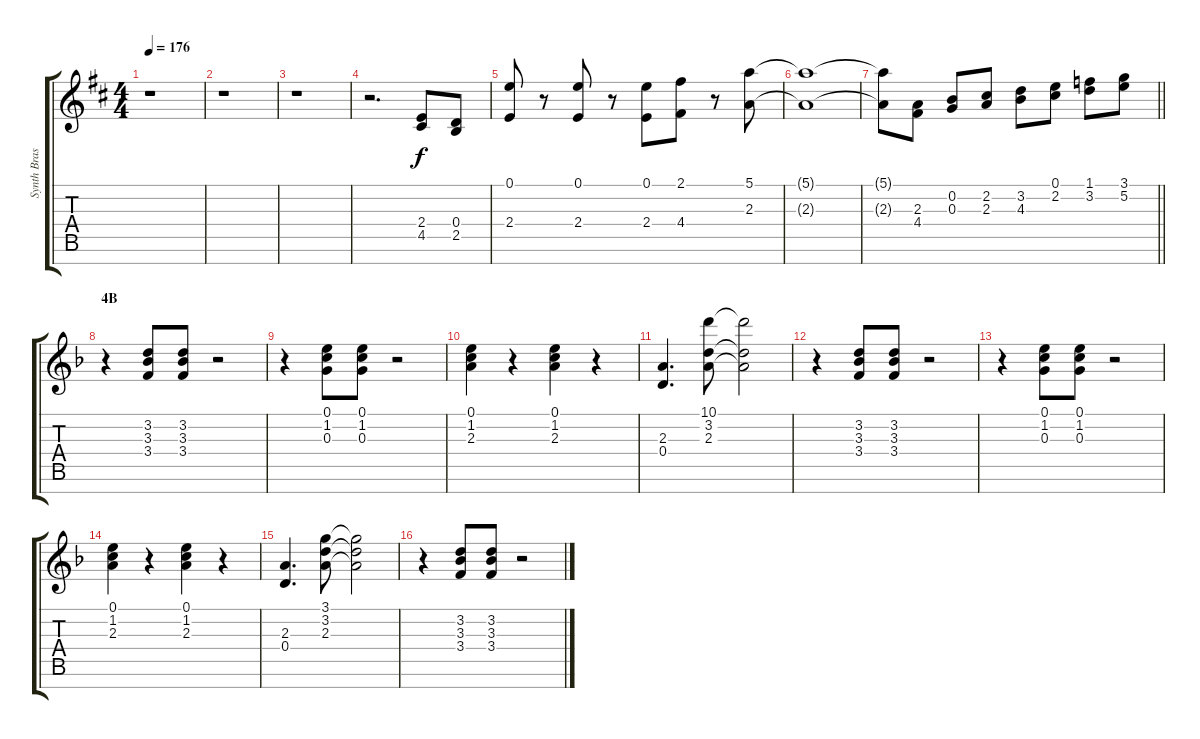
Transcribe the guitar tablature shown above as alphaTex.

\track ("Synth Brass I" "Synth Bras") {instrument brasssection}
\staff {score tabs}
\tuning (E5 B4 G4 D4 A3 E3 B2) {hide}
\ts (4 4)
\tempo 176
\clef g2
\ks d
r.1{dy f} |
r.1 |
r.1 |
r.2{d} (2.4 4.5).8 (0.4 2.5).8 |
(0.1 2.4).8 r.8 (0.1 2.4).8 r.8 (0.1 2.4).8 (2.1 4.4).8 r.8 (5.1 2.3).8 |
(5.1{t} 2.3{t}).1 |
\barLineRight lightlight
(5.1{t} 2.3{t}).8 (2.3 4.4).8 (0.2 0.3).8 (2.2 2.3).8 (3.2 4.3).8 (0.1 2.2).8 (1.1 3.2).8 (3.1 5.2).8 |
\section ("" "4B")
\ks f
r.4 (3.2 3.3 3.4).8 (3.2 3.3 3.4).8 r.2 |
r.4 (0.1 1.2 0.3).8 (0.1 1.2 0.3).8 r.2 |
(0.1 1.2 2.3).4 r.4 (0.1 1.2 2.3).4 r.4 |
(2.3 0.4).4{d} (10.1 3.2 2.3).8 (10.1{t} 3.2{t} 2.3{t}).2 |
r.4 (3.2 3.3 3.4).8 (3.2 3.3 3.4).8 r.2 |
r.4 (0.1 1.2 0.3).8 (0.1 1.2 0.3).8 r.2 |
(0.1 1.2 2.3).4 r.4 (0.1 1.2 2.3).4 r.4 |
(2.3 0.4).4{d} (3.1 3.2 2.3).8 (3.1{t} 3.2{t} 2.3{t}).2 |
r.4 (3.2 3.3 3.4).8 (3.2 3.3 3.4).8 r.2
